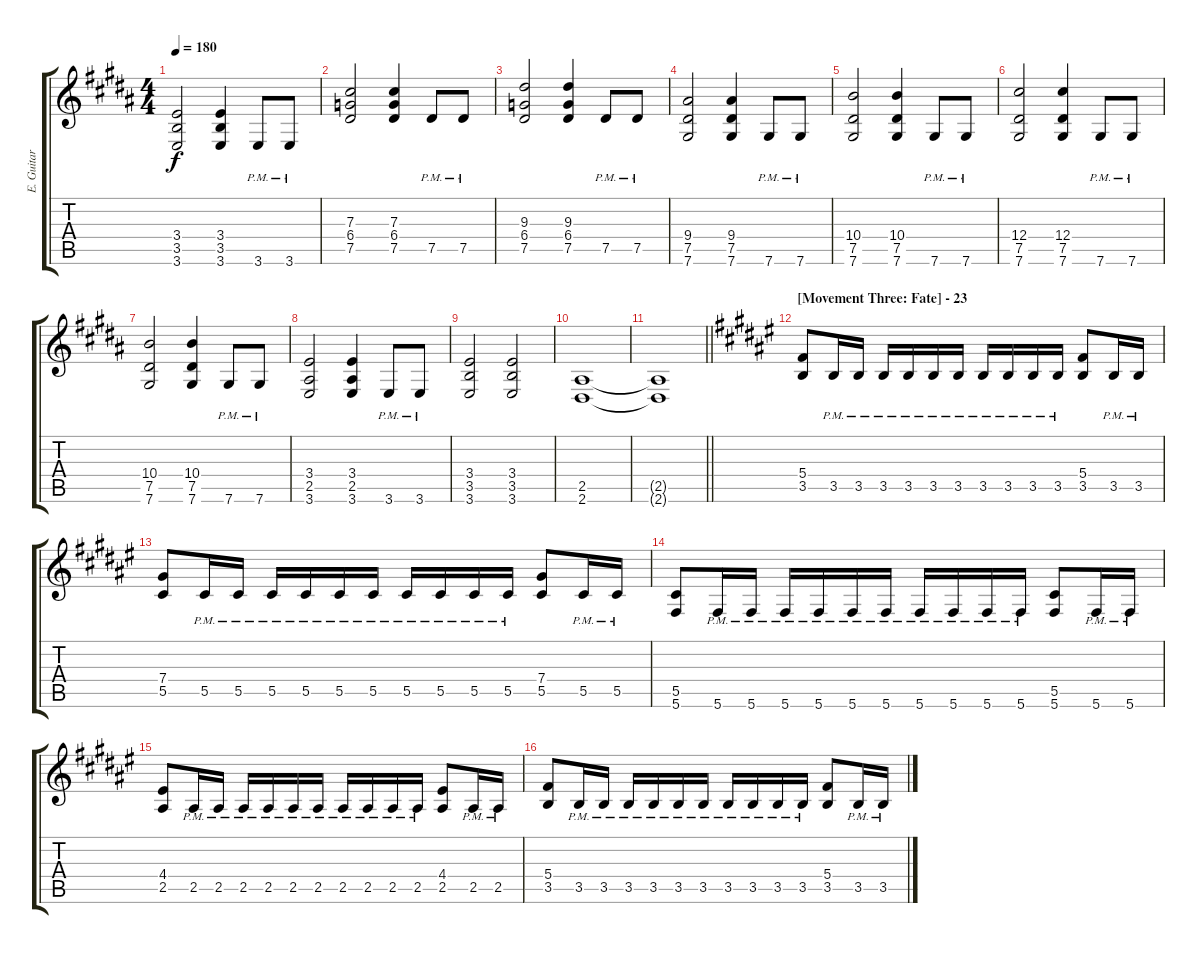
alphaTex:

\track ("E. Guitar II" "E. Guitar ") {instrument overdrivenguitar}
\staff {score tabs}
\tuning (Eb4 Bb3 Gb3 Db3 Ab2 Db2) {hide}
\ts (4 4)
\tempo 180
\clef g2
\ks b
(3.4 3.5 3.6).2{dy f} (3.4 3.5 3.6).4 3.6{pm}.8 3.6{pm}.8 |
(7.3 6.4 7.5).2 (7.3 6.4 7.5).4 7.5{pm}.8 7.5{pm}.8 |
(9.3 6.4 7.5).2 (9.3 6.4 7.5).4 7.5{pm}.8 7.5{pm}.8 |
(9.4 7.5 7.6).2 (9.4 7.5 7.6).4 7.6{pm}.8 7.6{pm}.8 |
(10.4 7.5 7.6).2 (10.4 7.5 7.6).4 7.6{pm}.8 7.6{pm}.8 |
(12.4 7.5 7.6).2 (12.4 7.5 7.6).4 7.6{pm}.8 7.6{pm}.8 |
(10.4 7.5 7.6).2 (10.4 7.5 7.6).4 7.6{pm}.8 7.6{pm}.8 |
(3.4 2.5 3.6).2 (3.4 2.5 3.6).4 3.6{pm}.8 3.6{pm}.8 |
(3.4 3.5 3.6).2 (3.4 3.5 3.6).2 |
(2.5 2.6).1 |
\barLineRight lightlight
(2.5{t} 2.6{t}).1 |
\section ("" "[Movement Three: Fate] - 23")
\ks f#
(5.4 3.5).8 3.5{pm}.16 3.5{pm}.16 3.5{pm}.16 3.5{pm}.16 3.5{pm}.16 3.5{pm}.16 3.5{pm}.16 3.5{pm}.16 3.5{pm}.16 3.5{pm}.16 (5.4 3.5).8 3.5{pm}.16 3.5{pm}.16 |
(7.4 5.5).8 5.5{pm}.16 5.5{pm}.16 5.5{pm}.16 5.5{pm}.16 5.5{pm}.16 5.5{pm}.16 5.5{pm}.16 5.5{pm}.16 5.5{pm}.16 5.5{pm}.16 (7.4 5.5).8 5.5{pm}.16 5.5{pm}.16 |
(5.5 5.6).8 5.6{pm}.16 5.6{pm}.16 5.6{pm}.16 5.6{pm}.16 5.6{pm}.16 5.6{pm}.16 5.6{pm}.16 5.6{pm}.16 5.6{pm}.16 5.6{pm}.16 (5.5 5.6).8 5.6{pm}.16 5.6{pm}.16 |
(4.4 2.5).8 2.5{pm}.16 2.5{pm}.16 2.5{pm}.16 2.5{pm}.16 2.5{pm}.16 2.5{pm}.16 2.5{pm}.16 2.5{pm}.16 2.5{pm}.16 2.5{pm}.16 (4.4 2.5).8 2.5{pm}.16 2.5{pm}.16 |
(5.4 3.5).8 3.5{pm}.16 3.5{pm}.16 3.5{pm}.16 3.5{pm}.16 3.5{pm}.16 3.5{pm}.16 3.5{pm}.16 3.5{pm}.16 3.5{pm}.16 3.5{pm}.16 (5.4 3.5).8 3.5{pm}.16 3.5{pm}.16
